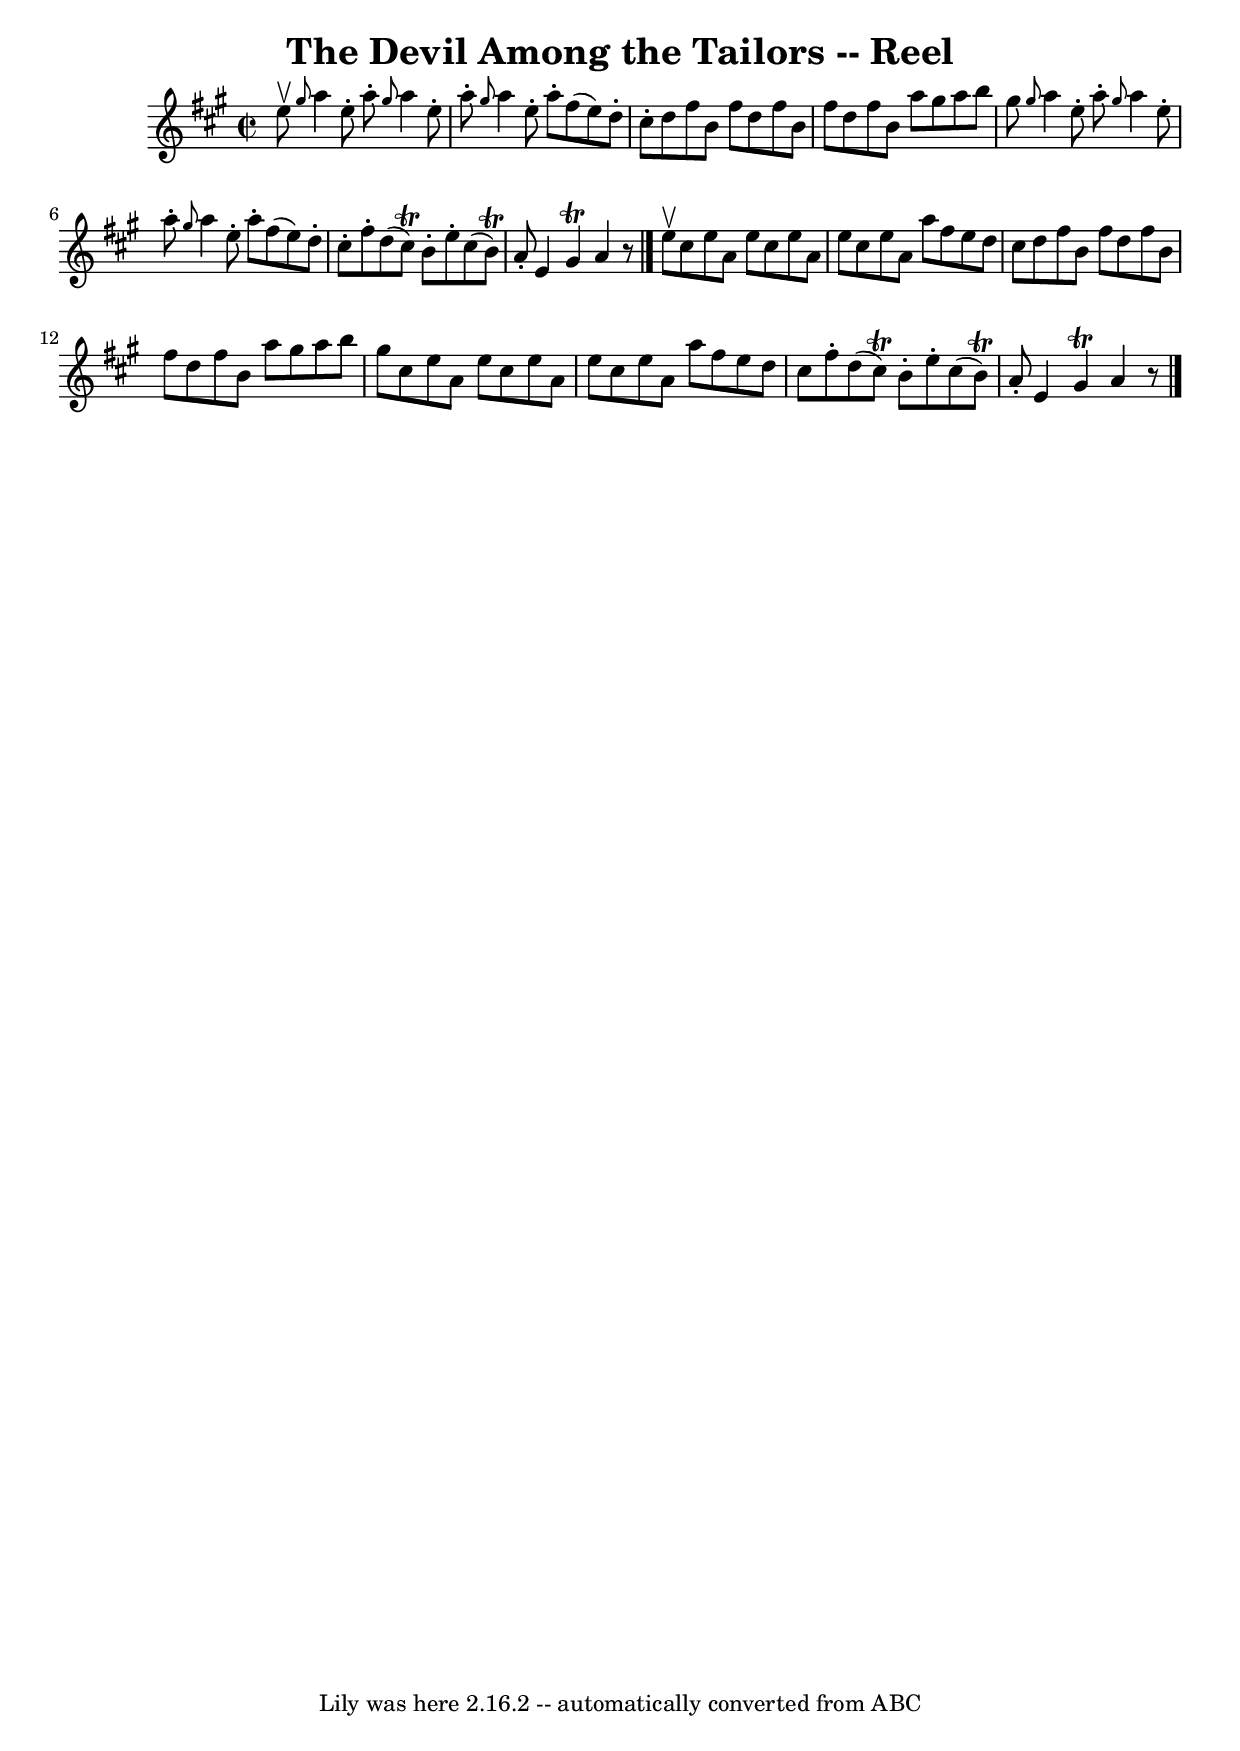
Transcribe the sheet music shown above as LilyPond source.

\version "2.7.40"
\include "Mammoth.ily"
\header {
	%% book = "Ryan's Mammoth Collection"
	crossRefNumber = "1"
	footnotes = ""
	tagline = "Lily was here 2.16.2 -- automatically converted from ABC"
	title = "The Devil Among the Tailors -- Reel"
}
voicedefault =  {


\override Staff.TimeSignature #'style = #'C
 \time 2/2 
\key a \major e''8^\upbow |
     \grace { gis''8  }   
a''4 e''8 -. a''8 -. \grace { gis''8  } a''4 e''8 -. a''8 -.   
|
 \grace { gis''8  } a''4 e''8 -. a''8 -. fis''8 (e''8  
-) d''8 -. cis''8 -.   |
 d''8 fis''8 b'8 fis''8 d''8   
 fis''8 b'8 fis''8    |
 d''8 fis''8 b'8 a''8        
gis''8 a''8 b''8 gis''8    |
       \grace { gis''8  } a''4 
 e''8 -. a''8 -. \grace { gis''8  } a''4 e''8 -. a''8 -.   
|
 \grace { gis''8  } a''4 e''8 -. a''8 -. fis''8 (e''8  
-) d''8 -. cis''8 -.   |
 fis''8 -. d''8 (cis''8^\trill)   
b'8 -. e''8 -. cis''8 (b'8^\trill) a'8 -.   |
 e'4        
gis'4^\trill a'4    r8 \bar "|." e''8^\upbow |
 cis''8    
e''8 a'8 e''8 cis''8 e''8 a'8 e''8    |
 cis''8    
e''8 a'8 a''8 fis''8 e''8 d''8 cis''8    |
 d''8    
fis''8 b'8 fis''8 d''8 fis''8 b'8 fis''8    |
 d''8   
 fis''8 b'8 a''8 gis''8 a''8 b''8 gis''8    |
       
cis''8 e''8 a'8 e''8 cis''8 e''8 a'8 e''8    |
   
cis''8 e''8 a'8 a''8 fis''8 e''8 d''8 cis''8    |
   
fis''8 -. d''8 (cis''8^\trill) b'8 -. e''8 -. cis''8 (b'8 
^\trill) a'8 -.   |
 e'4 gis'4^\trill a'4    r8   \bar "|."   
}

\score{
    <<

	\context Staff="default"
	{
	    \voicedefault 
	}

    >>
	\layout {
	}
	\midi {}
}
